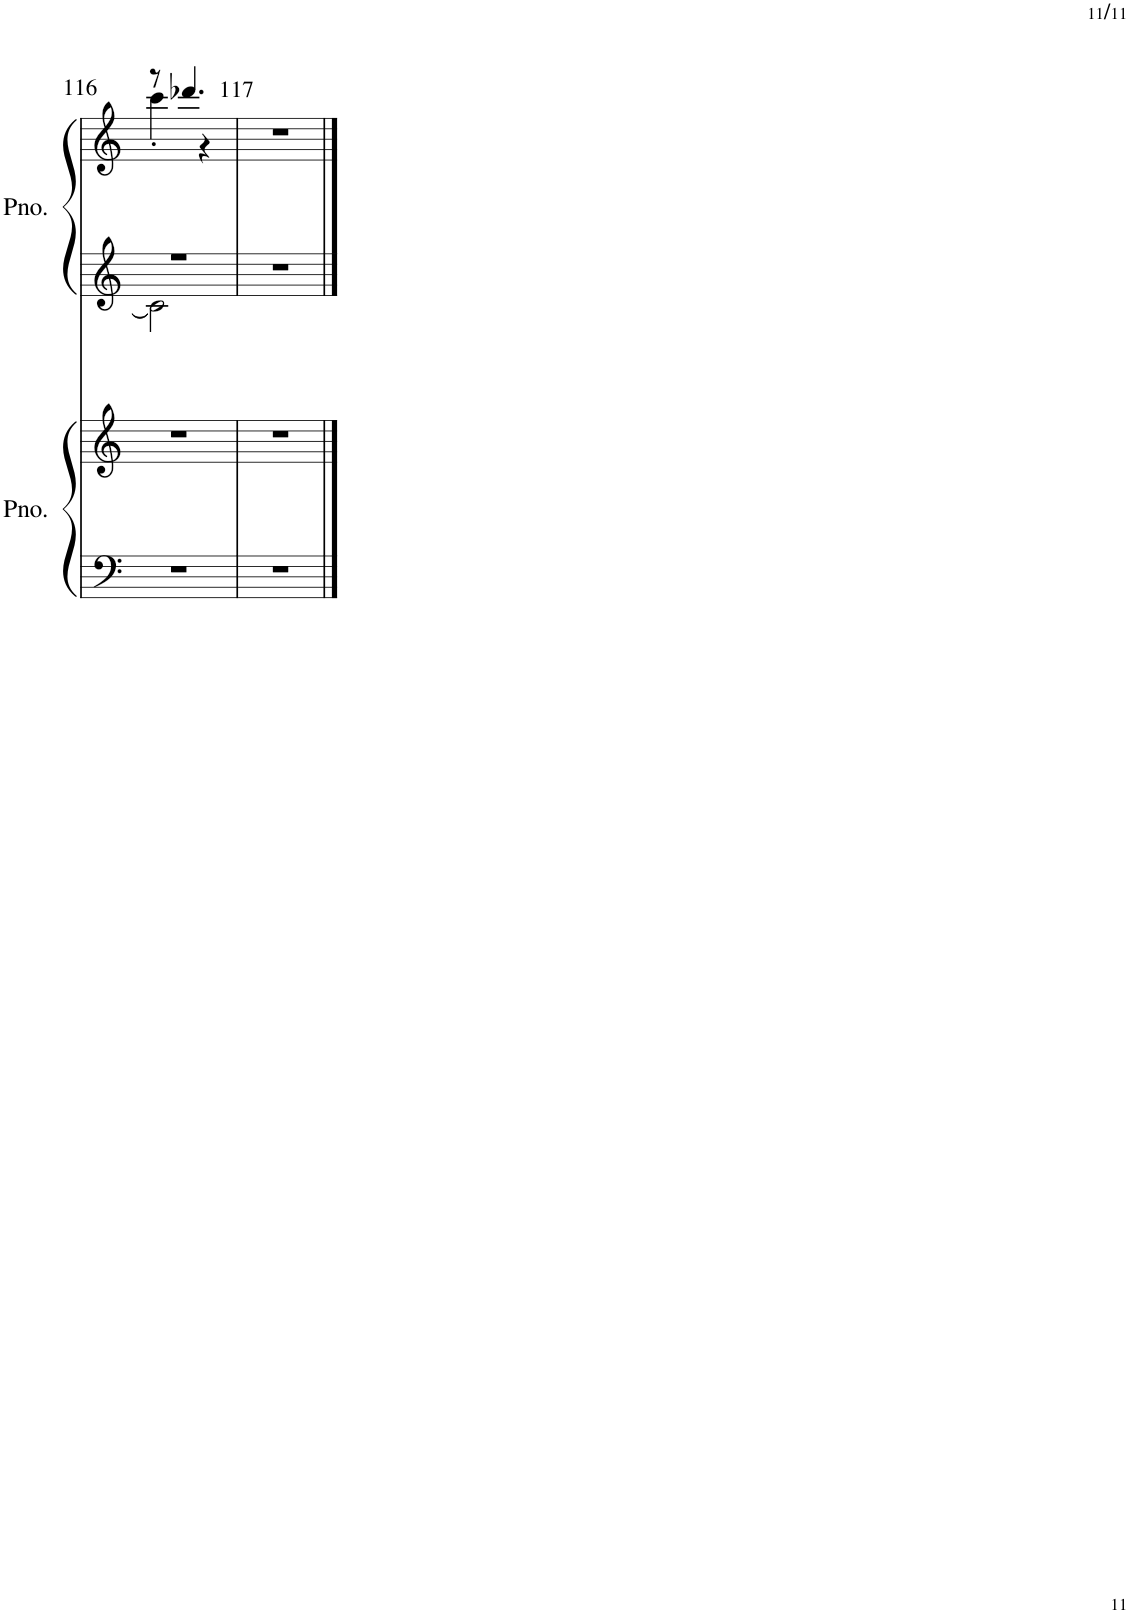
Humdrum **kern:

**kern	**kern	**kern	**kern
*part2	*part2	*part1	*part1
*staff4	*staff3	*staff2	*staff1
*I"ピアノ	*	*I"ピアノ	*
!!LO:PB:g=z
*clefF4	*clefG2	*clefG2	*clefG2
*k[]	*k[]	*k[]	*k[]
*M4/8	*M4/8	*M4/8	*M4/8
=116	=116	=116	=116
*	*	*^	*^
2r	2r	2r	2c-\]	8r	4ccc'\
.	.	.	.	4.ddd-X/	.
.	.	.	.	.	4r
*	*	*v	*v	*	*
*	*	*	*v	*v
=117	=117	=117	=117
2r	2r	2r	2r
==	==	==	==
*-	*-	*-	*-
